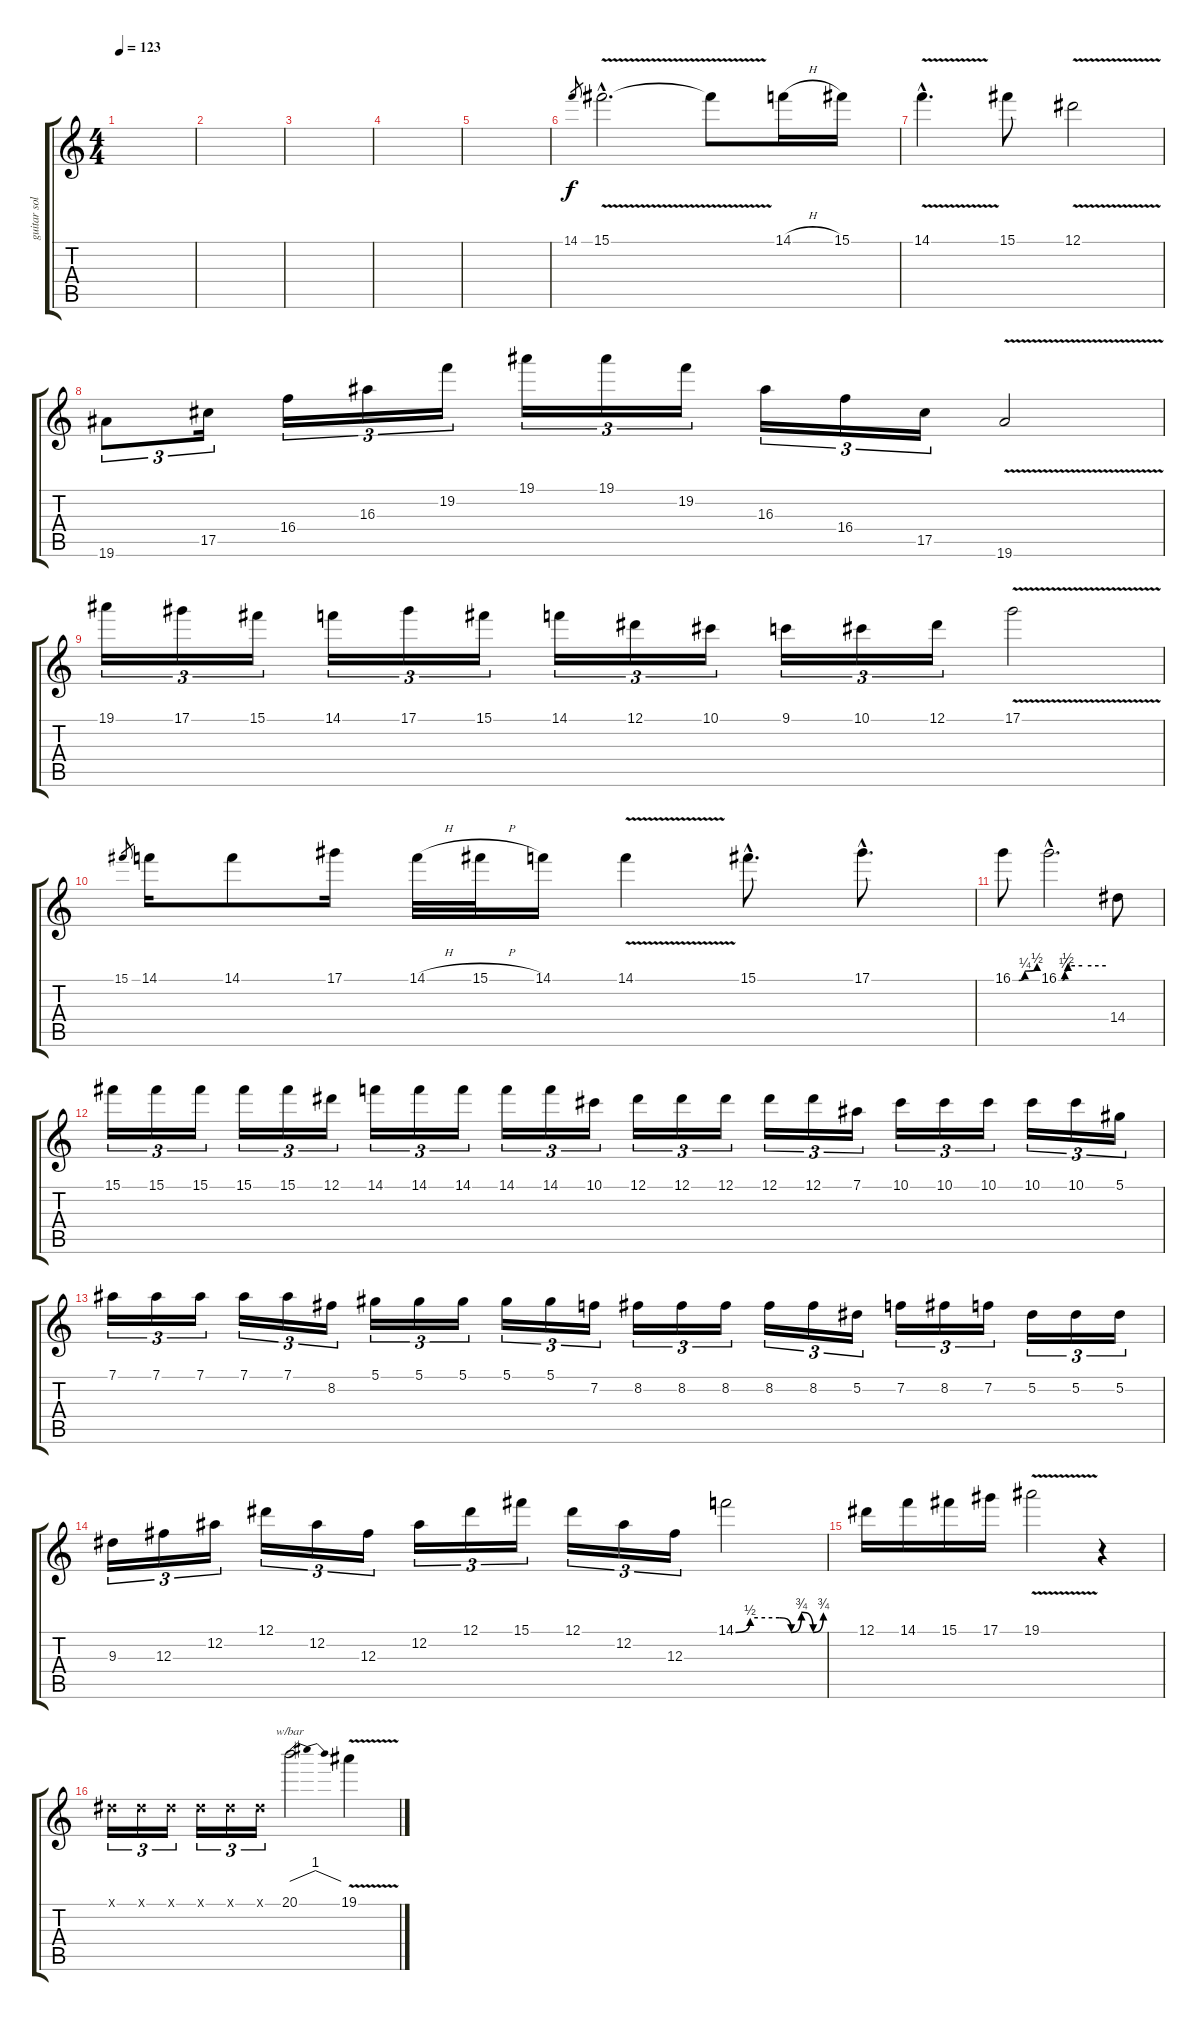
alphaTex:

\track ("guitar solo" "guitar sol") {instrument overdrivenguitar}
\staff {score tabs}
\tuning (Eb4 Bb3 Gb3 Db3 Ab2 Eb2) {hide}
\ts (4 4)
\tempo 123
\clef g2
\ks c
|
|
|
|
|
14.1.8{gr} 15.1{v hac}.2{d} 15.1{t}.8 14.1{h}.16 15.1.16 |
14.1{v hac}.4{d} 15.1.8 12.1{v}.2 |
19.6.8{tu (3 2)} 17.5.16{tu (3 2)} 16.4.16{tu (3 2)} 16.3.16{tu (3 2)} 19.2.16{tu (3 2)} 19.1.16{tu (3 2)} 19.1.16{tu (3 2)} 19.2.16{tu (3 2)} 16.3.16{tu (3 2)} 16.4.16{tu (3 2)} 17.5.16{tu (3 2)} 19.6{v}.2 |
19.1.16{tu (3 2)} 17.1.16{tu (3 2)} 15.1.16{tu (3 2)} 14.1.16{tu (3 2)} 17.1.16{tu (3 2)} 15.1.16{tu (3 2)} 14.1.16{tu (3 2)} 12.1.16{tu (3 2)} 10.1.16{tu (3 2)} 9.1.16{tu (3 2)} 10.1.16{tu (3 2)} 12.1.16{tu (3 2)} 17.1{v}.2 |
15.1.8{gr} 14.1.16 14.1.8 17.1.16 14.1{h}.32 15.1{h}.32 14.1.16 14.1{v}.4 15.1{hac}.8{d} 17.1{hac}.8{d} |
16.1{be (custom 0 0 15 0 30 1 60 2)}.8 16.1{be (custom 0 0 5 0 8 1 12 2 30 2 60 2) hac}.2{d} 14.4.8 |
15.1.16{tu (3 2)} 15.1.16{tu (3 2)} 15.1.16{tu (3 2)} 15.1.16{tu (3 2)} 15.1.16{tu (3 2)} 12.1.16{tu (3 2)} 14.1.16{tu (3 2)} 14.1.16{tu (3 2)} 14.1.16{tu (3 2)} 14.1.16{tu (3 2)} 14.1.16{tu (3 2)} 10.1.16{tu (3 2)} 12.1.16{tu (3 2)} 12.1.16{tu (3 2)} 12.1.16{tu (3 2)} 12.1.16{tu (3 2)} 12.1.16{tu (3 2)} 7.1.16{tu (3 2)} 10.1.16{tu (3 2)} 10.1.16{tu (3 2)} 10.1.16{tu (3 2)} 10.1.16{tu (3 2)} 10.1.16{tu (3 2)} 5.1.16{tu (3 2)} |
7.1.16{tu (3 2)} 7.1.16{tu (3 2)} 7.1.16{tu (3 2)} 7.1.16{tu (3 2)} 7.1.16{tu (3 2)} 8.2.16{tu (3 2)} 5.1.16{tu (3 2)} 5.1.16{tu (3 2)} 5.1.16{tu (3 2)} 5.1.16{tu (3 2)} 5.1.16{tu (3 2)} 7.2.16{tu (3 2)} 8.2.16{tu (3 2)} 8.2.16{tu (3 2)} 8.2.16{tu (3 2)} 8.2.16{tu (3 2)} 8.2.16{tu (3 2)} 5.2.16{tu (3 2)} 7.2.16{tu (3 2)} 8.2.16{tu (3 2)} 7.2.16{tu (3 2)} 5.2.16{tu (3 2)} 5.2.16{tu (3 2)} 5.2.16{tu (3 2)} |
9.3.16{tu (3 2)} 12.3.16{tu (3 2)} 12.2.16{tu (3 2)} 12.1.16{tu (3 2)} 12.2.16{tu (3 2)} 12.3.16{tu (3 2)} 12.2.16{tu (3 2)} 12.1.16{tu (3 2)} 15.1.16{tu (3 2)} 12.1.16{tu (3 2)} 12.2.16{tu (3 2)} 12.3.16{tu (3 2)} 14.1{be (custom 0 0 10 2 30 2 38 0 45 3 53 0 60 3)}.2 |
12.1.16 14.1.16 15.1.16 17.1.16 19.1{v}.2 r.4 |
0.1{x}.16{tu (3 2)} 0.1{x}.16{tu (3 2)} 0.1{x}.16{tu (3 2)} 0.1{x}.16{tu (3 2)} 0.1{x}.16{tu (3 2)} 0.1{x}.16{tu (3 2)} 20.1.2{tbe (dip default 0 0 30 4 60 0)} 19.1{v}.4
